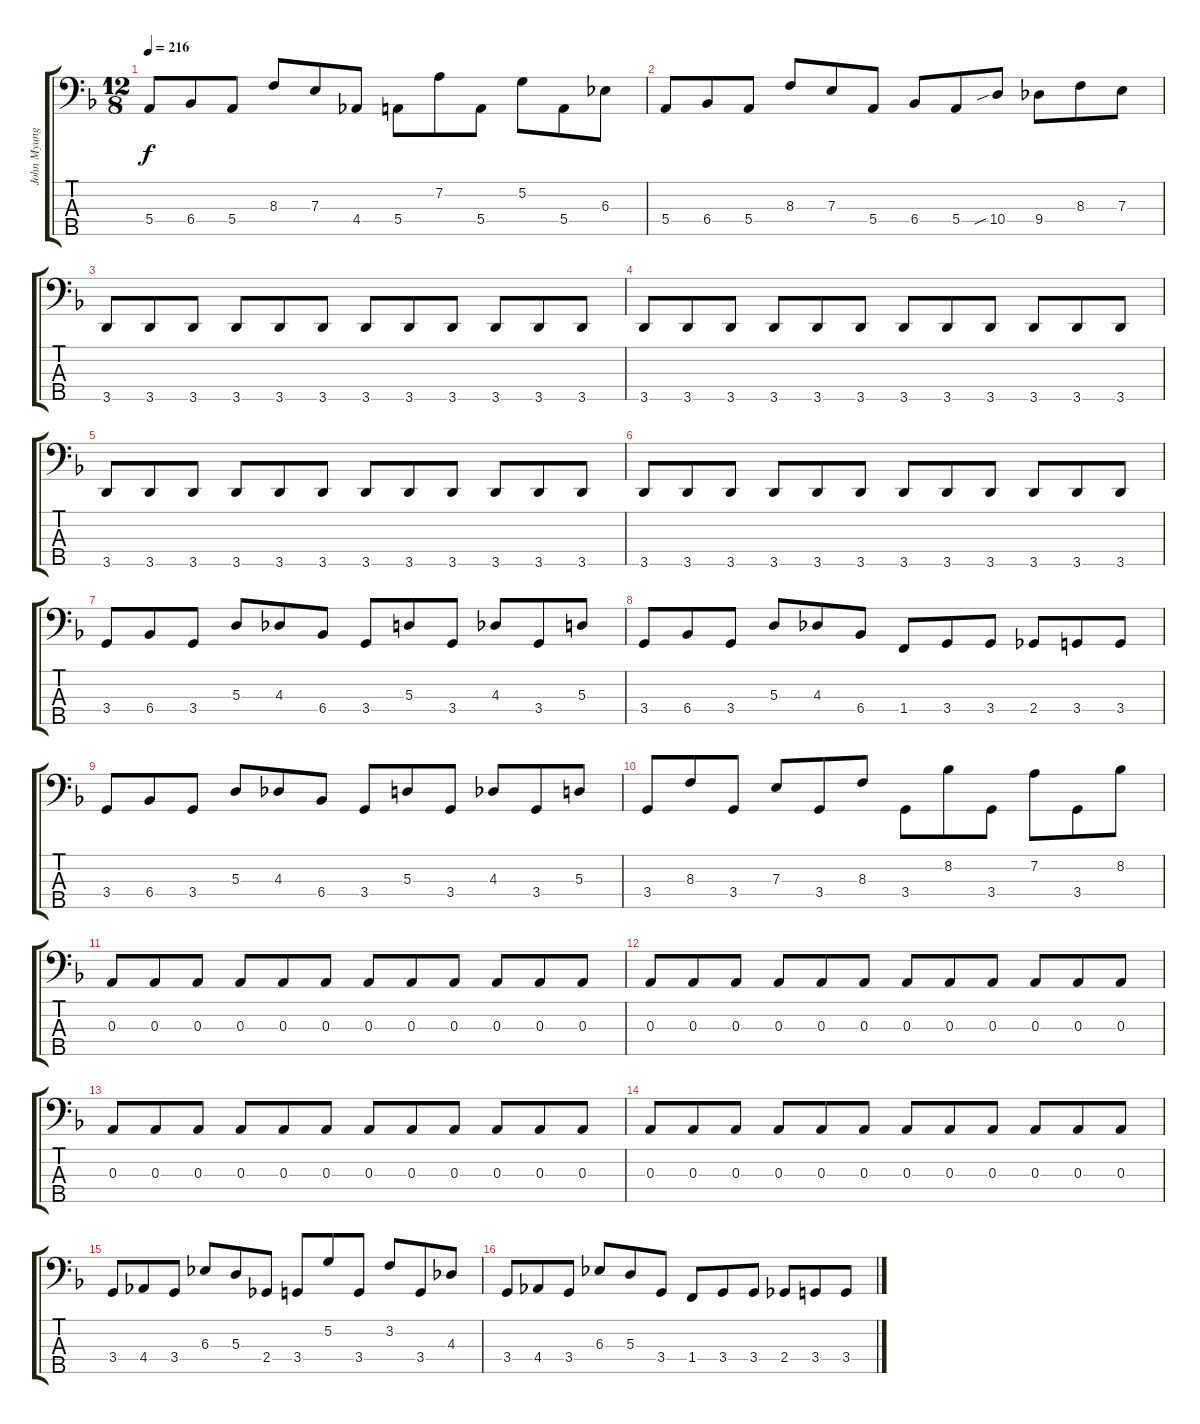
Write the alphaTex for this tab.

\track ("John Myung - Bass" "John Myung") {instrument electricbassfinger}
\staff {score tabs}
\tuning (G2 D2 A1 E1 B0) {hide}
\ts (12 8)
\tempo 216
\clef f4
\ks dminor
5.4.8{dy f} 6.4.8 5.4.8 8.3.8 7.3.8 4.4.8 5.4.8 7.2.8 5.4.8 5.2.8 5.4.8 6.3.8 |
5.4.8 6.4.8 5.4.8 8.3.8 7.3.8 5.4.8 6.4.8 5.4.8 10.4{sib}.8 9.4.8 8.3.8 7.3.8 |
3.5.8 3.5.8 3.5.8 3.5.8 3.5.8 3.5.8 3.5.8 3.5.8 3.5.8 3.5.8 3.5.8 3.5.8 |
3.5.8 3.5.8 3.5.8 3.5.8 3.5.8 3.5.8 3.5.8 3.5.8 3.5.8 3.5.8 3.5.8 3.5.8 |
3.5.8 3.5.8 3.5.8 3.5.8 3.5.8 3.5.8 3.5.8 3.5.8 3.5.8 3.5.8 3.5.8 3.5.8 |
3.5.8 3.5.8 3.5.8 3.5.8 3.5.8 3.5.8 3.5.8 3.5.8 3.5.8 3.5.8 3.5.8 3.5.8 |
3.4.8 6.4.8 3.4.8 5.3.8 4.3.8 6.4.8 3.4.8 5.3.8 3.4.8 4.3.8 3.4.8 5.3.8 |
3.4.8 6.4.8 3.4.8 5.3.8 4.3.8 6.4.8 1.4.8 3.4.8 3.4.8 2.4.8 3.4.8 3.4.8 |
3.4.8 6.4.8 3.4.8 5.3.8 4.3.8 6.4.8 3.4.8 5.3.8 3.4.8 4.3.8 3.4.8 5.3.8 |
3.4.8 8.3.8 3.4.8 7.3.8 3.4.8 8.3.8 3.4.8 8.2.8 3.4.8 7.2.8 3.4.8 8.2.8 |
0.3.8 0.3.8 0.3.8 0.3.8 0.3.8 0.3.8 0.3.8 0.3.8 0.3.8 0.3.8 0.3.8 0.3.8 |
0.3.8 0.3.8 0.3.8 0.3.8 0.3.8 0.3.8 0.3.8 0.3.8 0.3.8 0.3.8 0.3.8 0.3.8 |
0.3.8 0.3.8 0.3.8 0.3.8 0.3.8 0.3.8 0.3.8 0.3.8 0.3.8 0.3.8 0.3.8 0.3.8 |
0.3.8 0.3.8 0.3.8 0.3.8 0.3.8 0.3.8 0.3.8 0.3.8 0.3.8 0.3.8 0.3.8 0.3.8 |
3.4.8 4.4.8 3.4.8 6.3.8 5.3.8 2.4.8 3.4.8 5.2.8 3.4.8 3.2.8 3.4.8 4.3.8 |
3.4.8 4.4.8 3.4.8 6.3.8 5.3.8 3.4.8 1.4.8 3.4.8 3.4.8 2.4.8 3.4.8 3.4.8
